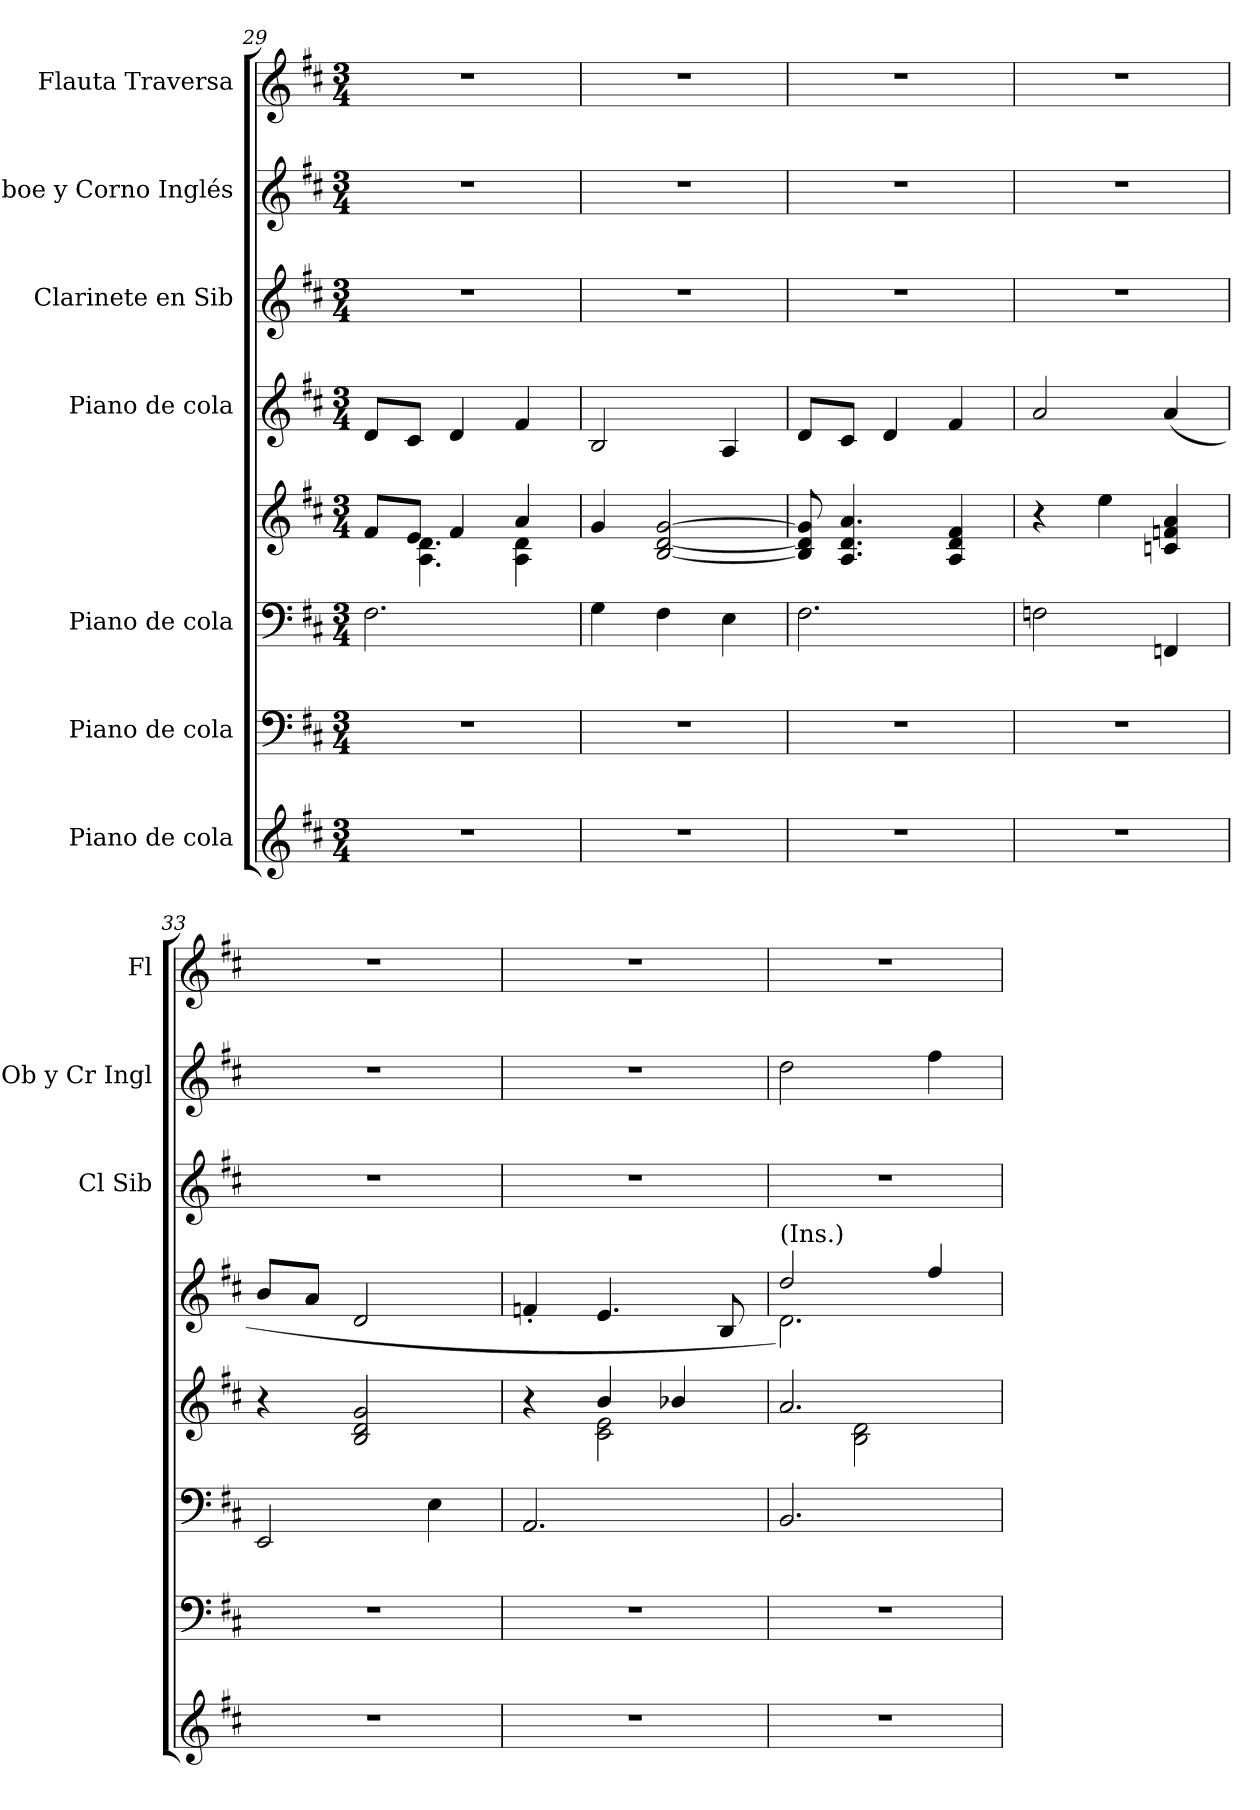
**kern	**kern	**kern	**kern	**kern	**kern	**kern	**kern
*part7	*part6	*part5	*part5	*part4	*part3	*part2	*part1
*staff8	*staff7	*staff6	*staff5	*staff4	*staff3	*staff2	*staff1
*I"Piano de cola	*I"Piano de cola	*I"Piano de cola	*	*I"Piano de cola	*I"Clarinete en Sib	*I"Oboe y Corno Inglés	*I"Flauta Traversa
*	*	*	*	*	*I'Cl Sib	*I'Ob y Cr Ingl	*I'Fl
*clefG2	*clefF4	*clefF4	*clefG2	*clefG2	*clefG2	*clefG2	*clefG2
*k[f#c#]	*k[f#c#]	*k[f#c#]	*k[f#c#]	*k[f#c#]	*k[f#c#]	*k[f#c#]	*k[f#c#]
*M3/4	*M3/4	*M3/4	*M3/4	*M3/4	*M3/4	*M3/4	*M3/4
=29	=29	=29	=29	=29	=29	=29	=29
*	*	*	*^	*	*	*	*
2.r	2.r	2.F#\	8f#/L	8ryy	8d/L	2.r	2.r	2.r
.	.	.	8e/J	4.A\ 4.d\	8c#/J	.	.	.
.	.	.	4f#/	.	4d/	.	.	.
.	.	.	4a/	4A\ 4d\	4f#/	.	.	.
*	*	*	*v	*v	*	*	*	*
=30	=30	=30	=30	=30	=30	=30	=30
2.r	2.r	4G\	4g/	2B/	2.r	2.r	2.r
.	.	4F#\	[2B/ [2d/ [2g/	.	.	.	.
.	.	4E\	.	4A/	.	.	.
=31	=31	=31	=31	=31	=31	=31	=31
2.r	2.r	2.F#\	8B/] 8d/] 8g/]	8d/L	2.r	2.r	2.r
.	.	.	4.A/ 4.d/ 4.a/	8c#/J	.	.	.
.	.	.	.	4d/	.	.	.
.	.	.	4A/ 4d/ 4f#/	4f#/	.	.	.
=32	=32	=32	=32	=32	=32	=32	=32
2.r	2.r	2Fn\	4r	2a/	2.r	2.r	2.r
.	.	.	4ee\	.	.	.	.
.	.	4FFn/	4cn/ 4fn/ 4a/	(<4a/	.	.	.
!!LO:PB:g=z
=33	=33	=33	=33	=33	=33	=33	=33
2.r	2.r	2EE/	4r	8b/L	2.r	2.r	2.r
.	.	.	.	8a/J	.	.	.
.	.	.	2B/ 2d/ 2g/	2d/	.	.	.
.	.	4E\	.	.	.	.	.
=34	=34	=34	=34	=34	=34	=34	=34
*	*	*	*^	*	*	*	*
2.r	2.r	2.AA/	4r	4ryy	4fn'/	2.r	2.r	2.r
.	.	.	4b/	2c#\ 2e\	4.e/	.	.	.
.	.	.	4b-X/	.	.	.	.	.
.	.	.	.	.	8B/	.	.	.
=35	=35	=35	=35	=35	=35	=35	=35	=35
*	*	*	*	*	*^	*	*	*
!	!	!	!	!	!LO:TX:a:t=(Ins.)	!	!	!	!
2.r	2.r	2.BB/	2.a/	4ryy	2dd/	2.d\)	2.r	2dd\	2.r
.	.	.	.	2B\ 2d\	.	.	.	.	.
.	.	.	.	.	4ff#/	.	.	4ff#\	.
*	*	*	*v	*v	*	*	*	*	*
*	*	*	*	*v	*v	*	*	*
=	=	=	=	=	=	=	=
*-	*-	*-	*-	*-	*-	*-	*-
